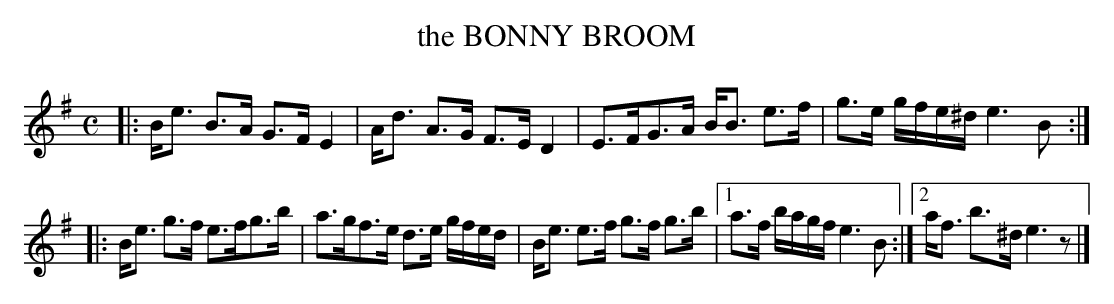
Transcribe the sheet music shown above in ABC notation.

X:1
T: the BONNY BROOM
M: C
L: 1/16
K: Em
|:\
Be3 B3A G3F E4 | Ad3 A3G F3E D4 |\
E3FG3A BB3 e3f | g3e gfe^d e6 B2 :|
|:\
Be3 g3f e3fg3b | a3gf3e d3e gfed |\
Be3 e3f g3f g3b |[1 a3f bagf e6 B2 :|[2 af3 b3^d e6 z2 |]
